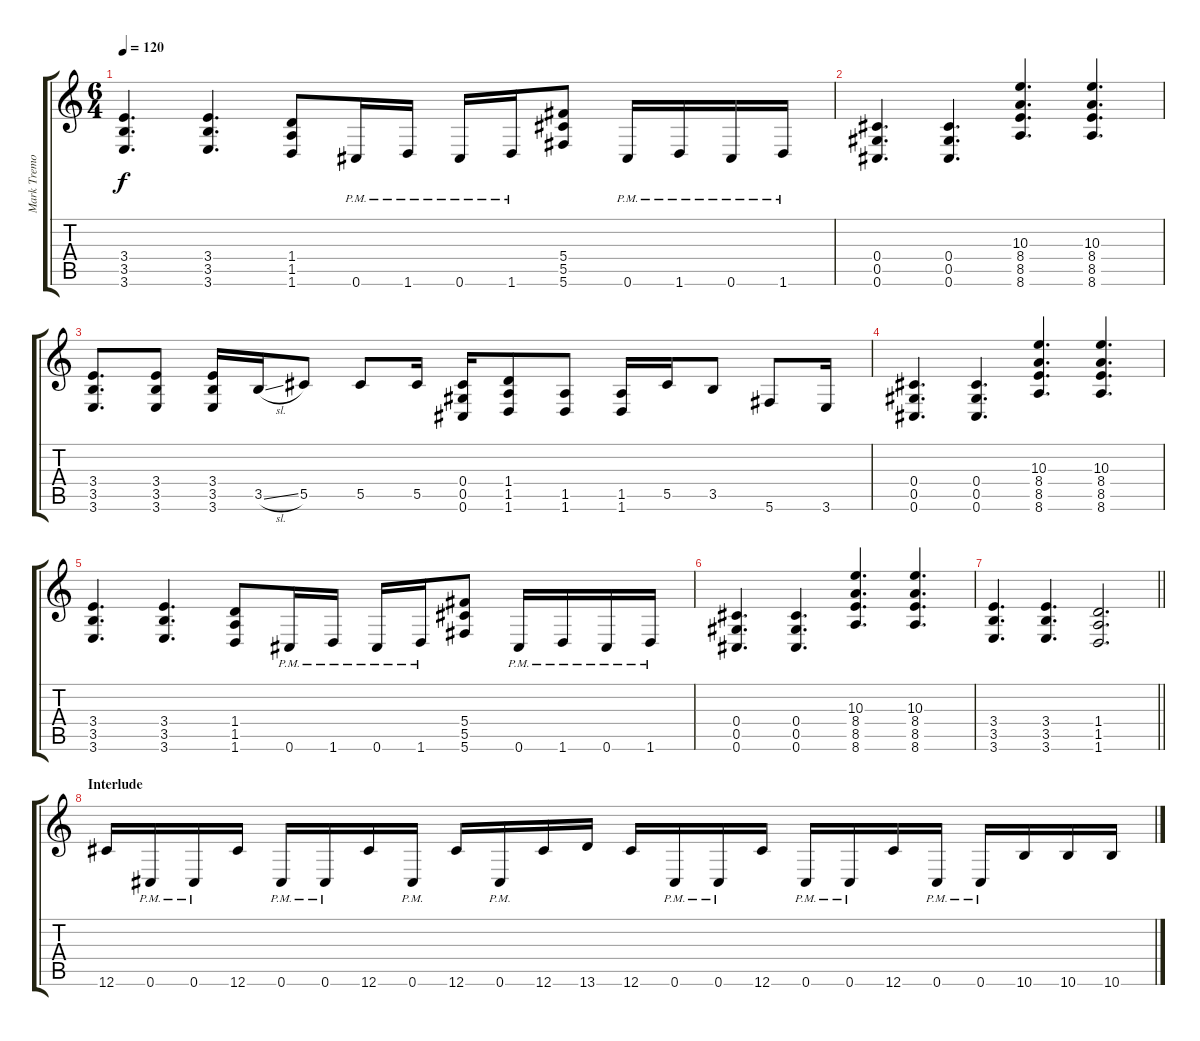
\track ("Mark Tremonti" "Mark Tremo") {instrument distortionguitar}
\staff {score tabs}
\tuning (Eb4 Bb3 Gb3 Db3 Ab2 Db2) {hide}
\ts (6 4)
\tempo 120
\clef g2
\ks c
(3.4 3.5 3.6).4{d dy f} (3.4 3.5 3.6).4{d} (1.4 1.5 1.6).8 0.6{pm}.16 1.6{pm}.16 0.6{pm}.16 1.6{pm}.16 (5.4 5.5 5.6).8 0.6{pm}.16 1.6{pm}.16 0.6{pm}.16 1.6{pm}.16 |
(0.4 0.5 0.6).4{d instrument distortionguitar} (0.4 0.5 0.6).4{d} (10.3 8.4 8.5 8.6).4{d} (10.3 8.4 8.5 8.6).4{d} |
(3.4 3.5 3.6).8{d} (3.4 3.5 3.6).8 (3.4 3.5 3.6).16 3.5{sl}.16 5.5.8 5.5.8 5.5.16 (0.4 0.5 0.6).16 (1.4 1.5 1.6).8 (1.5 1.6).8 (1.5 1.6).16 5.5.16 3.5.8 5.6.8 3.6.16 |
(0.4 0.5 0.6).4{d instrument distortionguitar} (0.4 0.5 0.6).4{d} (10.3 8.4 8.5 8.6).4{d} (10.3 8.4 8.5 8.6).4{d} |
(3.4 3.5 3.6).4{d} (3.4 3.5 3.6).4{d} (1.4 1.5 1.6).8 0.6{pm}.16 1.6{pm}.16 0.6{pm}.16 1.6{pm}.16 (5.4 5.5 5.6).8 0.6{pm}.16 1.6{pm}.16 0.6{pm}.16 1.6{pm}.16 |
(0.4 0.5 0.6).4{d instrument distortionguitar} (0.4 0.5 0.6).4{d} (10.3 8.4 8.5 8.6).4{d} (10.3 8.4 8.5 8.6).4{d} |
\barLineRight lightlight
(3.4 3.5 3.6).4{d} (3.4 3.5 3.6).4{d} (1.4 1.5 1.6).2{d} |
\section ("" "Interlude")
12.6.16 0.6{pm}.16 0.6{pm}.16 12.6.16 0.6{pm}.16 0.6{pm}.16 12.6.16 0.6{pm}.16 12.6.16 0.6{pm}.16 12.6.16 13.6.16 12.6.16 0.6{pm}.16 0.6{pm}.16 12.6.16 0.6{pm}.16 0.6{pm}.16 12.6.16 0.6{pm}.16 0.6{pm}.16 10.6.16 10.6.16 10.6.16
